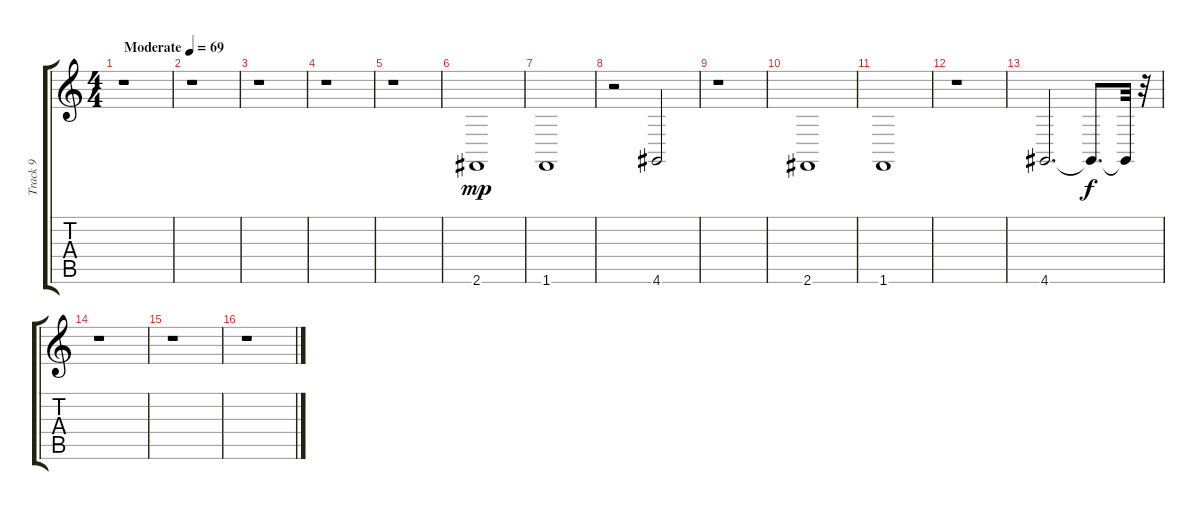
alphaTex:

\track ("Track 9" "Track 9") {instrument stringensemble1}
\staff {score tabs}
\tuning (E4 B3 G3 D3 A2 E2) {hide}
\ts (4 4)
\tempo (69 "Moderate")
\clef g2
\ks c
r.1{dy mp instrument stringensemble1} |
r.1 |
r.1 |
r.1 |
r.1 |
2.6.1 |
1.6.1 |
r.2 4.6.2 |
r.1 |
2.6.1 |
1.6.1 |
r.1 |
4.6.2{d} 4.6{t}.8{d dy f} 4.6{t}.32 r.32 |
r.1 |
r.1 |
r.1
